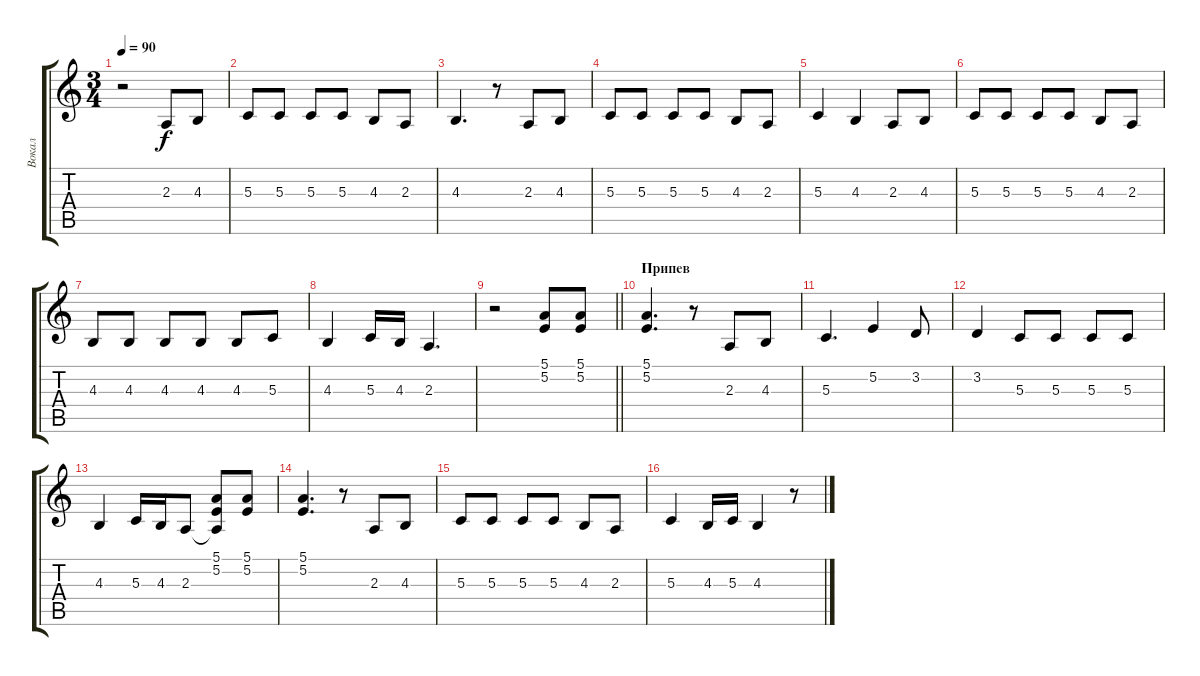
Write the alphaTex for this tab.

\track ("Вокал" "Вокал") {instrument tenorsax}
\staff {score tabs}
\tuning (E4 B3 G3 D3 A2 E2) {hide}
\ts (3 4)
\tempo 90
\clef g2
\ks c
r.2{dy f} 2.3.8 4.3.8 |
5.3.8 5.3.8 5.3.8 5.3.8 4.3.8 2.3.8 |
4.3.4{d} r.8 2.3.8 4.3.8 |
5.3.8 5.3.8 5.3.8 5.3.8 4.3.8 2.3.8 |
5.3.4 4.3.4 2.3.8 4.3.8 |
5.3.8 5.3.8 5.3.8 5.3.8 4.3.8 2.3.8 |
4.3.8 4.3.8 4.3.8 4.3.8 4.3.8 5.3.8 |
4.3.4 5.3.16 4.3.16 2.3.4{d} |
\barLineRight lightlight
r.2 (5.1 5.2).8 (5.1 5.2).8 |
\section ("" "Припев")
(5.1 5.2).4{d} r.8 2.3.8 4.3.8 |
5.3.4{d} 5.2.4 3.2.8 |
3.2.4 5.3.8 5.3.8 5.3.8 5.3.8 |
4.3.4 5.3.16 4.3.16 2.3.8 (5.1 5.2 2.3{t}).8 (5.1 5.2).8 |
(5.1 5.2).4{d} r.8 2.3.8 4.3.8 |
5.3.8 5.3.8 5.3.8 5.3.8 4.3.8 2.3.8 |
5.3.4 4.3.16 5.3.16 4.3.4 r.8
